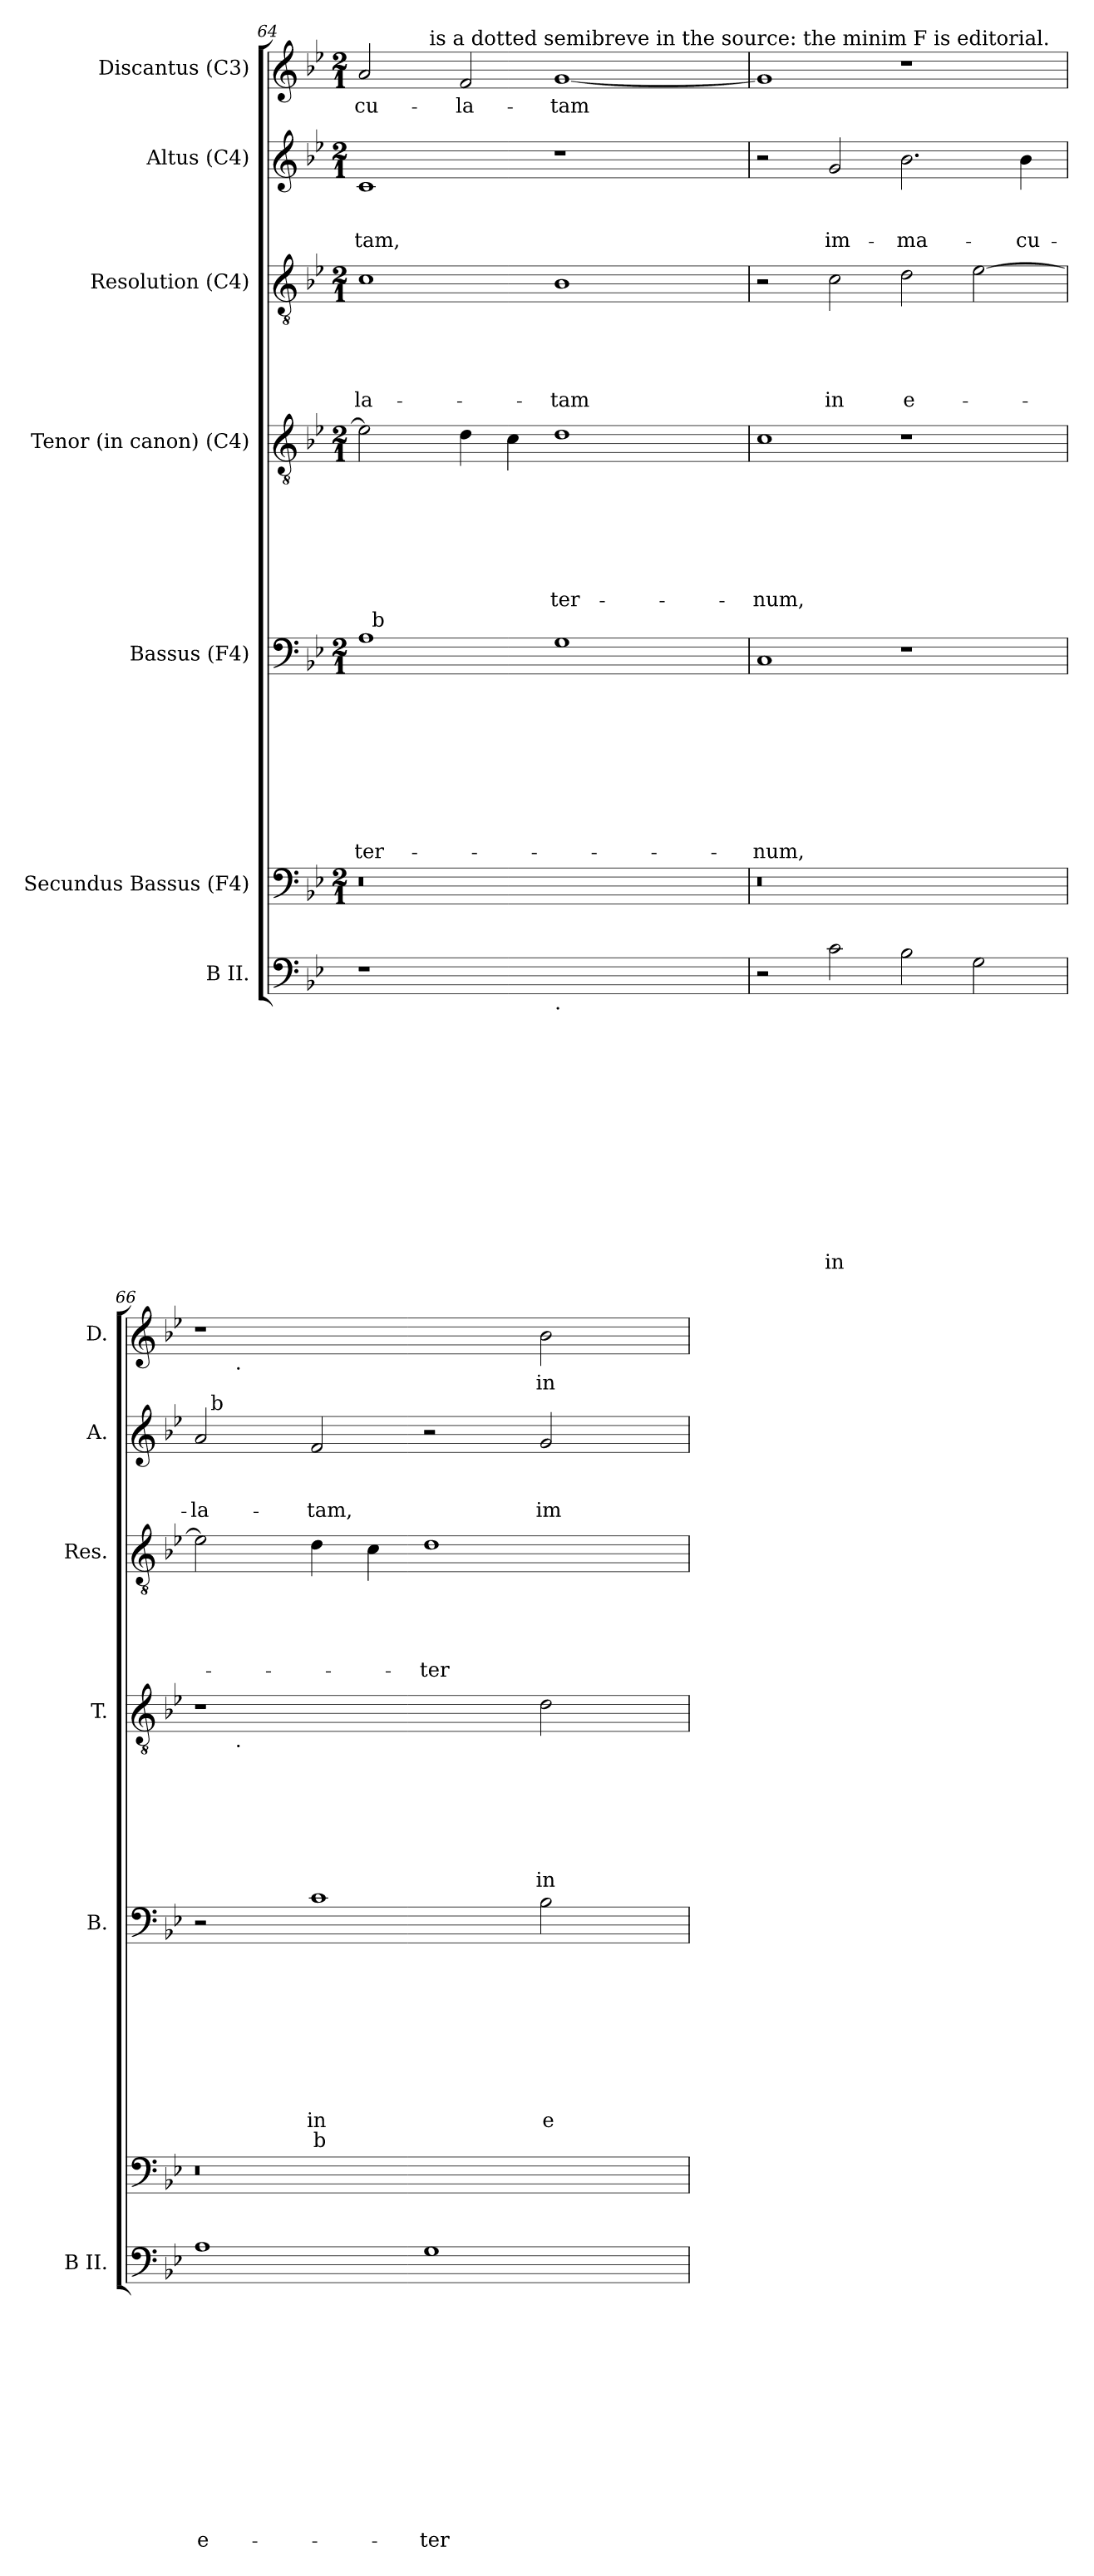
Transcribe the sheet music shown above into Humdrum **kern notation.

**kern	**text	**text	**text	**text	**text	**text	**text	**text	**text	**text	**text	**text	**text	**kern	**kern	**text	**text	**text	**text	**text	**text	**text	**text	**text	**text	**kern	**text	**text	**text	**text	**text	**text	**text	**kern	**text	**text	**text	**text	**text	**kern	**text	**text	**text	**kern	**text
*part7	*part7	*part7	*part7	*part7	*part7	*part7	*part7	*part7	*part7	*part7	*part7	*part7	*part7	*part6	*part5	*part5	*part5	*part5	*part5	*part5	*part5	*part5	*part5	*part5	*part5	*part4	*part4	*part4	*part4	*part4	*part4	*part4	*part4	*part3	*part3	*part3	*part3	*part3	*part3	*part2	*part2	*part2	*part2	*part1	*part1
*staff7	*staff7	*staff7	*staff7	*staff7	*staff7	*staff7	*staff7	*staff7	*staff7	*staff7	*staff7	*staff7	*staff7	*staff6	*staff5	*staff5	*staff5	*staff5	*staff5	*staff5	*staff5	*staff5	*staff5	*staff5	*staff5	*staff4	*staff4	*staff4	*staff4	*staff4	*staff4	*staff4	*staff4	*staff3	*staff3	*staff3	*staff3	*staff3	*staff3	*staff2	*staff2	*staff2	*staff2	*staff1	*staff1
*I"B II.	*	*	*	*	*	*	*	*	*	*	*	*	*	*I"Secundus Bassus (F4)	*I"Bassus (F4)	*	*	*	*	*	*	*	*	*	*	*I"Tenor (in canon) (C4)	*	*	*	*	*	*	*	*I"Resolution (C4)	*	*	*	*	*	*I"Altus (C4)	*	*	*	*I"Discantus (C3)	*
*I'B II.	*	*	*	*	*	*	*	*	*	*	*	*	*	*	*I'B.	*	*	*	*	*	*	*	*	*	*	*I'T.	*	*	*	*	*	*	*	*I'Res.	*	*	*	*	*	*I'A.	*	*	*	*I'D.	*
*clefF4	*	*	*	*	*	*	*	*	*	*	*	*	*	*clefF4	*clefF4	*	*	*	*	*	*	*	*	*	*	*clefGv2	*	*	*	*	*	*	*	*clefGv2	*	*	*	*	*	*clefG2	*	*	*	*clefG2	*
*k[b-e-]	*	*	*	*	*	*	*	*	*	*	*	*	*	*k[b-e-]	*k[b-e-]	*	*	*	*	*	*	*	*	*	*	*k[b-e-]	*	*	*	*	*	*	*	*k[b-e-]	*	*	*	*	*	*k[b-e-]	*	*	*	*k[b-e-]	*
*B-:	*	*	*	*	*	*	*	*	*	*	*	*	*	*B-:	*B-:	*	*	*	*	*	*	*	*	*	*	*B-:	*	*	*	*	*	*	*	*B-:	*	*	*	*	*	*B-:	*	*	*	*B-:	*
*	*	*	*	*	*	*	*	*	*	*	*	*	*	*M2/1	*M2/1	*	*	*	*	*	*	*	*	*	*	*M2/1	*	*	*	*	*	*	*	*M2/1	*	*	*	*	*	*M2/1	*	*	*	*M2/1	*
=64	=64	=64	=64	=64	=64	=64	=64	=64	=64	=64	=64	=64	=64	=64	=64	=64	=64	=64	=64	=64	=64	=64	=64	=64	=64	=64	=64	=64	=64	=64	=64	=64	=64	=64	=64	=64	=64	=64	=64	=64	=64	=64	=64	=64	=64
!	!	!	!	!	!	!	!	!	!	!	!	!	!	!	!	!	!	!	!	!	!	!	!	!LO:LY:b	!	!	!	!	!	!	!	!	!	!	!	!	!	!	!LO:LY:b	!	!	!	!LO:LY:b	!	!LO:LY:b
*	*	*	*	*	*	*	*	*	*	*	*	*	*	*	*^	*	*	*	*	*	*	*	*	*	*	*	*	*	*	*	*	*	*	*	*	*	*	*	*	*	*	*	*	*^	*
1r	.	.	.	.	.	.	.	.	.	.	.	.	.	0r	1A	32ryy	.	.	.	.	.	.	.	.	-ter-	.	2e-\]	.	.	.	.	.	.	.	1c	.	.	.	.	-la-	1c	.	.	-tam,	2a/	4.ryy	-cu-
!	!	!	!	!	!	!	!	!	!	!	!	!	!	!	!	!LO:TX:a:t=b	!	!	!	!	!	!	!	!	!	!	!	!	!	!	!	!	!	!	!	!	!	!	!	!	!	!	!	!	!	!	!
.	.	.	.	.	.	.	.	.	.	.	.	.	.	.	.	1ryy	.	.	.	.	.	.	.	.	.	.	.	.	.	.	.	.	.	.	.	.	.	.	.	.	.	.	.	.	.	.	.
!	!	!	!	!	!	!	!	!	!	!	!	!	!	!	!	!	!	!	!	!	!	!	!	!	!	!	!	!	!	!	!	!	!	!	!	!	!	!	!	!	!	!	!	!	!	!LO:TX:a:t=is a dotted semibreve in the source&colon; the minim F is editorial.	!
.	.	.	.	.	.	.	.	.	.	.	.	.	.	.	.	.	.	.	.	.	.	.	.	.	.	.	.	.	.	.	.	.	.	.	.	.	.	.	.	.	.	.	.	.	.	1ryy	.
!	!	!	!	!	!	!	!	!	!	!	!	!	!	!	!	!	!	!	!	!	!	!	!	!	!	!	!	!	!	!	!	!	!	!	!	!	!	!	!	!	!	!	!	!	!	!	!LO:LY:b
.	.	.	.	.	.	.	.	.	.	.	.	.	.	.	.	.	.	.	.	.	.	.	.	.	.	.	4d\	.	.	.	.	.	.	.	.	.	.	.	.	.	.	.	.	.	2f/	.	-la-
.	.	.	.	.	.	.	.	.	.	.	.	.	.	.	.	.	.	.	.	.	.	.	.	.	.	.	4c\	.	.	.	.	.	.	.	.	.	.	.	.	.	.	.	.	.	.	.	.
!LO:TX:b:t=.	!	!	!	!	!	!	!	!	!	!	!	!	!	!	!	!	!	!	!	!	!	!	!	!	!	!	!	!	!	!	!	!	!	!	!	!	!	!	!	!	!	!	!	!	!	!	!
!	!	!	!	!	!	!	!	!	!	!	!	!	!	!	!	!	!	!	!	!	!	!	!	!	!	!	!	!	!	!	!	!	!	!LO:LY:b	!	!	!	!	!	!LO:LY:b	!	!	!	!	!	!	!LO:LY:b
1ryy	.	.	.	.	.	.	.	.	.	.	.	.	.	.	1G	.	.	.	.	.	.	.	.	.	.	.	1d	.	.	.	.	.	.	-ter-	1B-	.	.	.	.	-tam	1r	.	.	.	[<1g	.	-tam
.	.	.	.	.	.	.	.	.	.	.	.	.	.	.	.	2ryy	.	.	.	.	.	.	.	.	.	.	.	.	.	.	.	.	.	.	.	.	.	.	.	.	.	.	.	.	.	.	.
.	.	.	.	.	.	.	.	.	.	.	.	.	.	.	.	.	.	.	.	.	.	.	.	.	.	.	.	.	.	.	.	.	.	.	.	.	.	.	.	.	.	.	.	.	.	2ryy	.
.	.	.	.	.	.	.	.	.	.	.	.	.	.	.	.	4...ryy	.	.	.	.	.	.	.	.	.	.	.	.	.	.	.	.	.	.	.	.	.	.	.	.	.	.	.	.	.	.	.
.	.	.	.	.	.	.	.	.	.	.	.	.	.	.	.	.	.	.	.	.	.	.	.	.	.	.	.	.	.	.	.	.	.	.	.	.	.	.	.	.	.	.	.	.	.	8ryy	.
=65	=65	=65	=65	=65	=65	=65	=65	=65	=65	=65	=65	=65	=65	=65	=65	=65	=65	=65	=65	=65	=65	=65	=65	=65	=65	=65	=65	=65	=65	=65	=65	=65	=65	=65	=65	=65	=65	=65	=65	=65	=65	=65	=65	=65	=65	=65	=65
!	!	!	!	!	!	!	!	!	!	!	!	!	!	!	!	!	!	!	!	!	!	!	!	!	!LO:LY:b	!	!	!	!	!	!	!	!	!LO:LY:b	!	!	!	!	!	!	!	!	!	!	!	!	!
*	*	*	*	*	*	*	*	*	*	*	*	*	*	*	*v	*v	*	*	*	*	*	*	*	*	*	*	*	*	*	*	*	*	*	*	*	*	*	*	*	*	*	*	*	*	*v	*v	*
2r	.	.	.	.	.	.	.	.	.	.	.	.	.	0r	1C	.	.	.	.	.	.	.	.	-num,	.	1c	.	.	.	.	.	.	-num,	2r	.	.	.	.	.	2r	.	.	.	1g]	.
!	!	!	!	!	!	!	!	!	!	!	!	!	!LO:LY:b	!	!	!	!	!	!	!	!	!	!	!	!	!	!	!	!	!	!	!	!	!	!	!	!	!	!LO:LY:b	!	!	!	!LO:LY:b	!	!
2c\	.	.	.	.	.	.	.	.	.	.	.	.	in	.	.	.	.	.	.	.	.	.	.	.	.	.	.	.	.	.	.	.	.	2c\	.	.	.	.	in	2g/	.	.	im-	.	.
!	!	!	!	!	!	!	!	!	!	!	!	!	!	!	!	!	!	!	!	!	!	!	!	!	!	!	!	!	!	!	!	!	!	!	!	!	!	!	!LO:LY:b:rj	!	!	!	!LO:LY:b	!	!
2B-\	.	.	.	.	.	.	.	.	.	.	.	.	.	.	1r	.	.	.	.	.	.	.	.	.	.	1r	.	.	.	.	.	.	.	2d\	.	.	.	.	e-	2.b-\	.	.	-ma-	1r	.
2G\	.	.	.	.	.	.	.	.	.	.	.	.	.	.	.	.	.	.	.	.	.	.	.	.	.	.	.	.	.	.	.	.	.	[>2e-\	.	.	.	.	.	.	.	.	.	.	.
!	!	!	!	!	!	!	!	!	!	!	!	!	!	!	!	!	!	!	!	!	!	!	!	!	!	!	!	!	!	!	!	!	!	!	!	!	!	!	!	!	!	!	!LO:LY:b	!	!
.	.	.	.	.	.	.	.	.	.	.	.	.	.	.	.	.	.	.	.	.	.	.	.	.	.	.	.	.	.	.	.	.	.	.	.	.	.	.	.	4b-\	.	.	-cu-	.	.
=66	=66	=66	=66	=66	=66	=66	=66	=66	=66	=66	=66	=66	=66	=66	=66	=66	=66	=66	=66	=66	=66	=66	=66	=66	=66	=66	=66	=66	=66	=66	=66	=66	=66	=66	=66	=66	=66	=66	=66	=66	=66	=66	=66	=66	=66
!	!	!	!	!	!	!	!	!	!	!	!	!	!LO:LY:b:rj	!	!	!	!	!	!	!	!	!	!	!	!	!	!	!	!	!	!	!	!	!	!	!	!	!	!	!	!	!	!LO:LY:b	!	!
*	*	*	*	*	*	*	*	*	*	*	*	*	*	*	*	*	*	*	*	*	*	*	*	*	*	*^	*	*	*	*	*	*	*	*	*	*	*	*	*	*^	*	*	*	*^	*
1A	.	.	.	.	.	.	.	.	.	.	.	.	e-	0r	2r	.	.	.	.	.	.	.	.	.	.	1r	16.ryy	.	.	.	.	.	.	.	2e-\]	.	.	.	.	.	2a/	32ryy	.	.	-la-	1r	16.ryy	.
!	!	!	!	!	!	!	!	!	!	!	!	!	!	!	!	!	!	!	!	!	!	!	!	!	!	!	!	!	!	!	!	!	!	!	!	!	!	!	!	!	!	!LO:TX:a:t=b	!	!	!	!	!	!
.	.	.	.	.	.	.	.	.	.	.	.	.	.	.	.	.	.	.	.	.	.	.	.	.	.	.	.	.	.	.	.	.	.	.	.	.	.	.	.	.	.	1ryy	.	.	.	.	.	.
!	!	!	!	!	!	!	!	!	!	!	!	!	!	!	!	!	!	!	!	!	!	!	!	!	!	!	!	!	!	!	!	!	!	!	!	!	!	!	!	!	!	!	!	!	!	!	!LO:TX:b:t=.	!
!	!	!	!	!	!	!	!	!	!	!	!	!	!	!	!	!	!	!	!	!	!	!	!	!	!	!	!LO:TX:b:t=.	!	!	!	!	!	!	!	!	!	!	!	!	!	!	!	!	!	!	!	!	!
.	.	.	.	.	.	.	.	.	.	.	.	.	.	.	.	.	.	.	.	.	.	.	.	.	.	.	1ryy	.	.	.	.	.	.	.	.	.	.	.	.	.	.	.	.	.	.	.	1ryy	.
!	!	!	!	!	!	!	!	!	!	!	!	!	!	!	!	!	!	!	!	!	!	!	!	!LO:LY:b	!LO:LY:b	!	!	!	!	!	!	!	!	!	!	!	!	!	!	!	!	!	!	!	!LO:LY:b	!	!	!
.	.	.	.	.	.	.	.	.	.	.	.	.	.	.	1c	.	.	.	.	.	.	.	.	in	-b	.	.	.	.	.	.	.	.	.	4d\	.	.	.	.	.	2f/	.	.	.	-tam,	.	.	.
.	.	.	.	.	.	.	.	.	.	.	.	.	.	.	.	.	.	.	.	.	.	.	.	.	.	.	.	.	.	.	.	.	.	.	4c\	.	.	.	.	.	.	.	.	.	.	.	.	.
!	!	!	!	!	!	!	!	!	!	!	!	!	!LO:LY:b	!	!	!	!	!	!	!	!	!	!	!	!	!	!	!	!	!	!	!	!	!	!	!	!	!	!	!LO:LY:b	!	!	!	!	!	!	!	!
1G	.	.	.	.	.	.	.	.	.	.	.	.	-ter-	.	.	.	.	.	.	.	.	.	.	.	.	2ryy	.	.	.	.	.	.	.	.	1d	.	.	.	.	-ter-	2r	.	.	.	.	2ryy	.	.
.	.	.	.	.	.	.	.	.	.	.	.	.	.	.	.	.	.	.	.	.	.	.	.	.	.	.	.	.	.	.	.	.	.	.	.	.	.	.	.	.	.	2ryy	.	.	.	.	.	.
.	.	.	.	.	.	.	.	.	.	.	.	.	.	.	.	.	.	.	.	.	.	.	.	.	.	.	2ryy	.	.	.	.	.	.	.	.	.	.	.	.	.	.	.	.	.	.	.	2ryy	.
!	!	!	!	!	!	!	!	!	!	!	!	!	!	!	!	!	!	!	!	!	!	!	!	!LO:LY:b	!	!	!	!	!	!	!	!	!	!LO:LY:b	!	!	!	!	!	!	!	!	!	!	!LO:LY:b	!	!	!LO:LY:b
.	.	.	.	.	.	.	.	.	.	.	.	.	.	.	2B-\	.	.	.	.	.	.	.	.	e-	.	2d\	.	.	.	.	.	.	.	in	.	.	.	.	.	.	2g/	.	.	.	im-	2b-\	.	in
.	.	.	.	.	.	.	.	.	.	.	.	.	.	.	.	.	.	.	.	.	.	.	.	.	.	.	.	.	.	.	.	.	.	.	.	.	.	.	.	.	.	4...ryy	.	.	.	.	.	.
.	.	.	.	.	.	.	.	.	.	.	.	.	.	.	.	.	.	.	.	.	.	.	.	.	.	.	4ryy	.	.	.	.	.	.	.	.	.	.	.	.	.	.	.	.	.	.	.	4ryy	.
.	.	.	.	.	.	.	.	.	.	.	.	.	.	.	.	.	.	.	.	.	.	.	.	.	.	.	8ryy	.	.	.	.	.	.	.	.	.	.	.	.	.	.	.	.	.	.	.	8ryy	.
.	.	.	.	.	.	.	.	.	.	.	.	.	.	.	.	.	.	.	.	.	.	.	.	.	.	.	32ryy	.	.	.	.	.	.	.	.	.	.	.	.	.	.	.	.	.	.	.	32ryy	.
*	*	*	*	*	*	*	*	*	*	*	*	*	*	*	*	*	*	*	*	*	*	*	*	*	*	*	*	*	*	*	*	*	*	*	*	*	*	*	*	*	*v	*v	*	*	*	*	*	*
*	*	*	*	*	*	*	*	*	*	*	*	*	*	*	*	*	*	*	*	*	*	*	*	*	*	*v	*v	*	*	*	*	*	*	*	*	*	*	*	*	*	*	*	*	*	*v	*v	*
=	=	=	=	=	=	=	=	=	=	=	=	=	=	=	=	=	=	=	=	=	=	=	=	=	=	=	=	=	=	=	=	=	=	=	=	=	=	=	=	=	=	=	=	=	=
*-	*-	*-	*-	*-	*-	*-	*-	*-	*-	*-	*-	*-	*-	*-	*-	*-	*-	*-	*-	*-	*-	*-	*-	*-	*-	*-	*-	*-	*-	*-	*-	*-	*-	*-	*-	*-	*-	*-	*-	*-	*-	*-	*-	*-	*-
